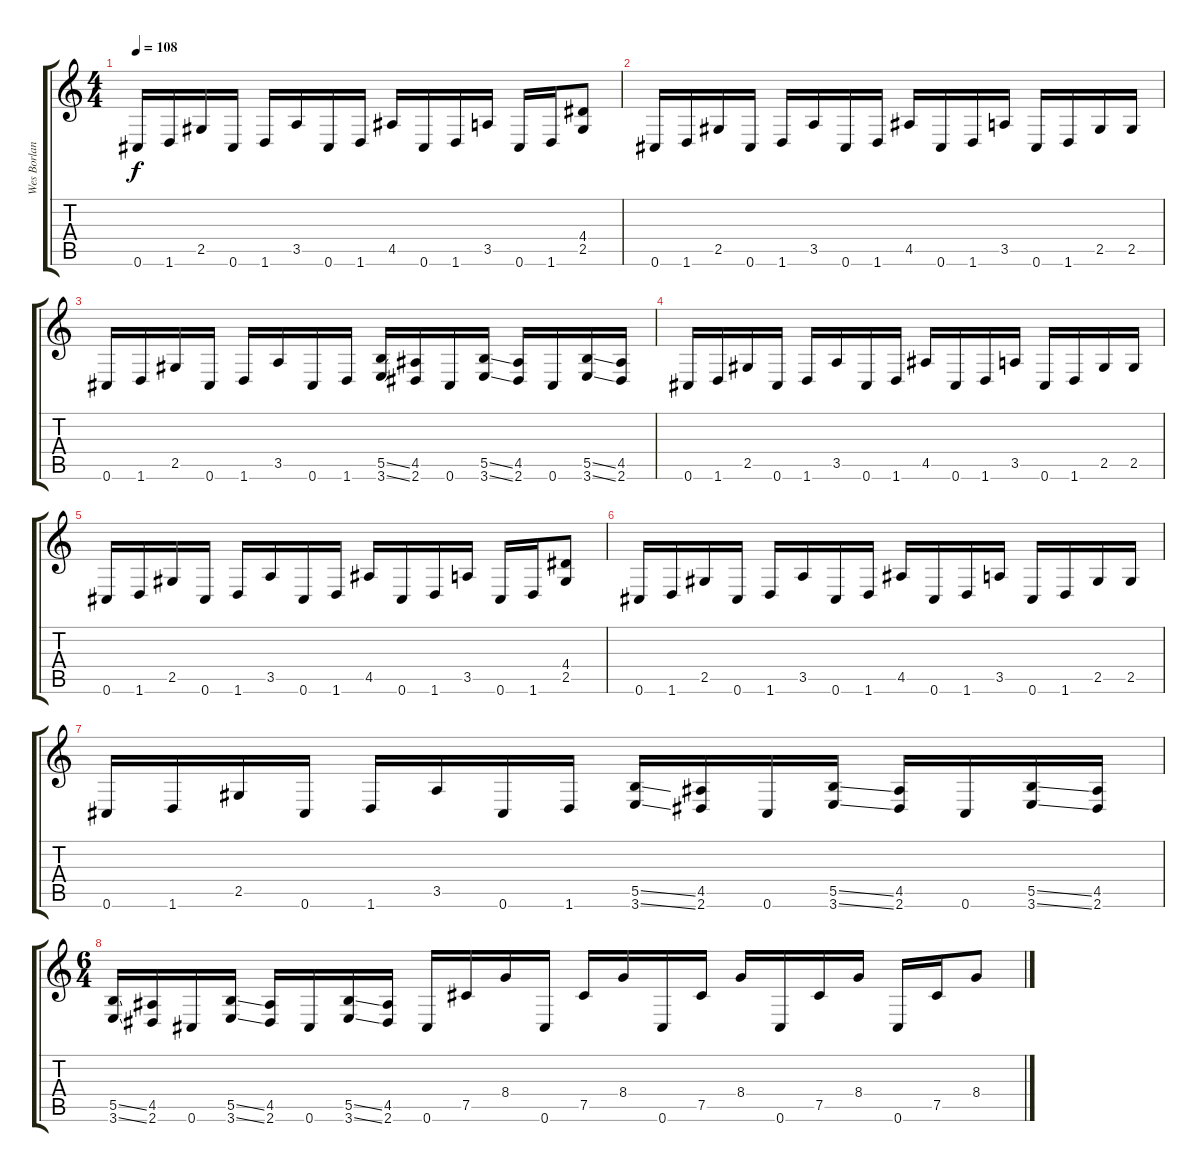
\track ("Wes Borland" "Wes Borlan") {instrument distortionguitar}
\staff {score tabs}
\tuning (Db4 Ab3 E3 B2 Gb2 Db2) {hide}
\ts (4 4)
\tempo 108
\clef g2
\ks c
0.6.16{dy f} 1.6.16 2.5.16 0.6.16 1.6.16 3.5.16 0.6.16 1.6.16 4.5.16 0.6.16 1.6.16 3.5.16 0.6.16 1.6.16 (4.4 2.5).8 |
0.6.16 1.6.16 2.5.16 0.6.16 1.6.16 3.5.16 0.6.16 1.6.16 4.5.16 0.6.16 1.6.16 3.5.16 0.6.16 1.6.16 2.5.16 2.5.16 |
0.6.16 1.6.16 2.5.16 0.6.16 1.6.16 3.5.16 0.6.16 1.6.16 (5.5{ss} 3.6{ss}).16 (4.5 2.6).16 0.6.16 (5.5{ss} 3.6{ss}).16 (4.5 2.6).16 0.6.16 (5.5{ss} 3.6{ss}).16 (4.5 2.6).16 |
0.6.16 1.6.16 2.5.16 0.6.16 1.6.16 3.5.16 0.6.16 1.6.16 4.5.16 0.6.16 1.6.16 3.5.16 0.6.16 1.6.16 2.5.16 2.5.16 |
0.6.16 1.6.16 2.5.16 0.6.16 1.6.16 3.5.16 0.6.16 1.6.16 4.5.16 0.6.16 1.6.16 3.5.16 0.6.16 1.6.16 (4.4 2.5).8 |
0.6.16 1.6.16 2.5.16 0.6.16 1.6.16 3.5.16 0.6.16 1.6.16 4.5.16 0.6.16 1.6.16 3.5.16 0.6.16 1.6.16 2.5.16 2.5.16 |
0.6.16 1.6.16 2.5.16 0.6.16 1.6.16 3.5.16 0.6.16 1.6.16 (5.5{ss} 3.6{ss}).16 (4.5 2.6).16 0.6.16 (5.5{ss} 3.6{ss}).16 (4.5 2.6).16 0.6.16 (5.5{ss} 3.6{ss}).16 (4.5 2.6).16 |
\ts (6 4)
(5.5{ss} 3.6{ss}).16 (4.5 2.6).16 0.6.16 (5.5{ss} 3.6{ss}).16 (4.5 2.6).16 0.6.16 (5.5{ss} 3.6{ss}).16 (4.5 2.6).16 0.6.16 7.5.16 8.4.16 0.6.16 7.5.16 8.4.16 0.6.16 7.5.16 8.4.16 0.6.16 7.5.16 8.4.16 0.6.16 7.5.16 8.4.8
